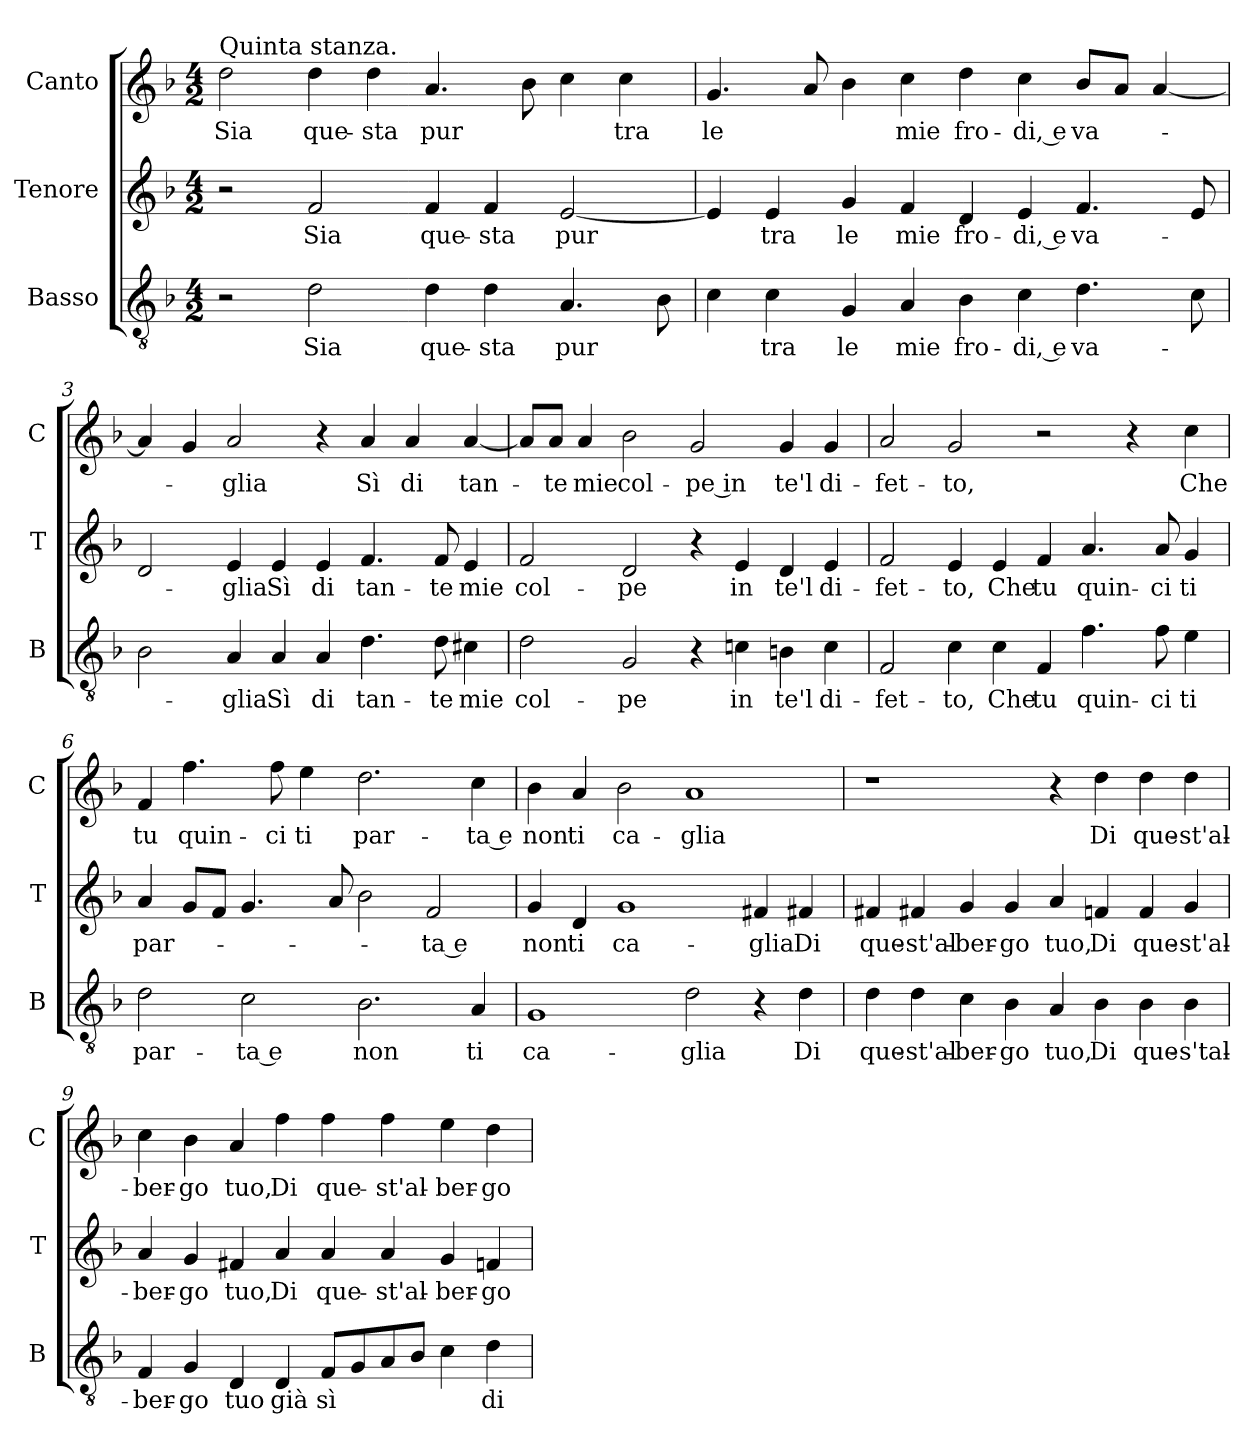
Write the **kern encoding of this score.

**kern	**text	**kern	**text	**kern	**text
*part3	*part3	*part2	*part2	*part1	*part1
*staff3	*staff3	*staff2	*staff2	*staff1	*staff1
*I"Basso	*	*I"Tenore	*	*I"Canto	*
*I'B	*	*I'T	*	*I'C	*
*clefGv2	*	*clefG2	*	*clefG2	*
*k[b-]	*	*k[b-]	*	*k[b-]	*
*F:	*	*F:	*	*F:	*
*M4/2	*	*M4/2	*	*M4/2	*
=1	=1	=1	=1	=1	=1
!	!	!	!	!LO:TX:a:t=Quinta stanza.	!
2r	.	2r	.	2dd	Sia
2d	Sia	2f	Sia	4dd	que-
.	.	.	.	4dd	-sta
4d	que-	4f	que-	4.a	pur
4d	-sta	4f	-sta	.	.
.	.	.	.	8b-	.
4.A	pur	[2e	pur	4cc	.
.	.	.	.	4cc	tra
8B-	.	.	.	.	.
=2	=2	=2	=2	=2	=2
4c	.	4e]	.	4.g	le
4c	tra	4e	tra	.	.
.	.	.	.	8a	.
4G	le	4g	le	4b-	.
4A	mie	4f	mie	4cc	mie
4B-	fro-	4d	fro-	4dd	fro-
4c	-di, e	4e	-di, e	4cc	-di, e
4.d	va-	4.f	va-	8b-L	va-
.	.	.	.	8aJ	.
.	.	.	.	[4a	.
8c	.	8e	.	.	.
=3	=3	=3	=3	=3	=3
2B-	.	2d	.	4a]	.
.	.	.	.	4g	.
4A	-glia	4e	-glia	2a	-glia
4A	Sì	4e	Sì	.	.
4A	di	4e	di	4r	.
4.d	tan-	4.f	tan-	4a	Sì
.	.	.	.	4a	di
8d	-te	8f	-te	.	.
4c#X	mie	4e	mie	[4a	tan-
=4	=4	=4	=4	=4	=4
2d	col-	2f	col-	8aL]	.
.	.	.	.	8aJ	-te
.	.	.	.	4a	mie
2G	-pe	2d	-pe	2b-	col-
4r	.	4r	.	2g	-pe in
4cn	in	4e	in	.	.
4Bn	te'l	4d	te'l	4g	te'l
4c	di-	4e	di-	4g	di-
=5	=5	=5	=5	=5	=5
2F	-fet-	2f	-fet-	2a	-fet-
4c	-to,	4e	-to,	2g	-to,
4c	Che	4e	Che	.	.
4F	tu	4f	tu	2r	.
4.f	quin-	4.a	quin-	.	.
.	.	.	.	4r	.
8f	-ci	8a	-ci	.	.
4e	ti	4g	ti	4cc	Che
=6	=6	=6	=6	=6	=6
2d	par-	4a	par-	4f	tu
.	.	8gL	.	4.ff	quin-
.	.	8fJ	.	.	.
2c	-ta e	4.g	.	.	.
.	.	.	.	8ff	-ci
.	.	.	.	4ee	ti
.	.	8a	.	.	.
2.B-	non	2b-	.	2.dd	par-
.	.	2f	-ta e	.	.
4A	ti	.	.	4cc	-ta e
=7	=7	=7	=7	=7	=7
1G	ca-	4g	non	4b-	non
.	.	4d	ti	4a	ti
.	.	1g	ca-	2b-	ca-
2d	-glia	.	.	1a	-glia
4r	.	4f#X	-glia	.	.
4d	Di	4f#X	Di	.	.
=8	=8	=8	=8	=8	=8
4d	que-	4f#X	que-	1r	.
4d	-st'al-	4f#X	-st'al-	.	.
4c	-ber-	4g	-ber-	.	.
4B-	-go	4g	-go	.	.
4A	tuo,	4a	tuo,	4r	.
4B-	Di	4fn	Di	4dd	Di
4B-	que-	4f	que-	4dd	que-
4B-	-s'tal-	4g	-st'al-	4dd	-st'al-
=9	=9	=9	=9	=9	=9
4F	-ber-	4a	-ber-	4cc	-ber-
4G	-go	4g	-go	4b-	-go
4D	tuo	4f#X	tuo,	4a	tuo,
4D	già	4a	Di	4ff	Di
8FL	sì	4a	que-	4ff	que-
8G	.	.	.	.	.
8A	.	4a	-st'al-	4ff	-st'al-
8B-J	.	.	.	.	.
4c	.	4g	-ber-	4ee	-ber-
4d	di-	4fn	-go	4dd	-go
=	=	=	=	=	=
*-	*-	*-	*-	*-	*-
